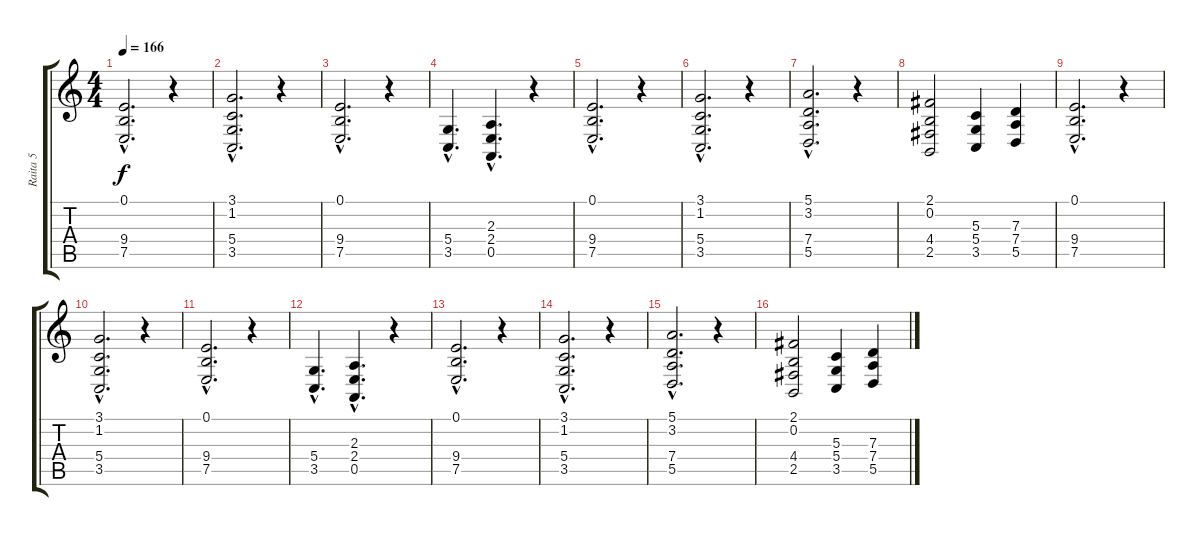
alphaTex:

\track ("Raita 5" "Raita 5") {instrument synthbrass1}
\staff {score tabs}
\tuning (E4 B3 G3 D3 A2 E2) {hide}
\ts (4 4)
\tempo 166
\tempo 110
\tempo 166
\clef g2
\ks c
(0.1{hac} 9.4{hac} 7.5{hac}).2{d dy f instrument synthbrass1} r.4 |
(3.1{hac} 1.2{hac} 5.4{hac} 3.5{hac}).2{d} r.4 |
(0.1{hac} 9.4{hac} 7.5{hac}).2{d} r.4 |
(5.4{hac} 3.5{hac}).4{d} (2.3{hac} 2.4{hac} 0.5{hac}).4{d} r.4 |
(0.1{hac} 9.4{hac} 7.5{hac}).2{d} r.4 |
(3.1{hac} 1.2{hac} 5.4{hac} 3.5{hac}).2{d} r.4 |
(5.1{hac} 3.2{hac} 7.4{hac} 5.5{hac}).2{d} r.4 |
(2.1 0.2 4.4 2.5).2 (5.3 5.4 3.5).4 (7.3 7.4 5.5).4 |
(0.1{hac} 9.4{hac} 7.5{hac}).2{d} r.4 |
(3.1{hac} 1.2{hac} 5.4{hac} 3.5{hac}).2{d} r.4 |
(0.1{hac} 9.4{hac} 7.5{hac}).2{d} r.4 |
(5.4{hac} 3.5{hac}).4{d} (2.3{hac} 2.4{hac} 0.5{hac}).4{d} r.4 |
(0.1{hac} 9.4{hac} 7.5{hac}).2{d} r.4 |
(3.1{hac} 1.2{hac} 5.4{hac} 3.5{hac}).2{d} r.4 |
(5.1{hac} 3.2{hac} 7.4{hac} 5.5{hac}).2{d} r.4 |
(2.1 0.2 4.4 2.5).2 (5.3 5.4 3.5).4 (7.3 7.4 5.5).4
